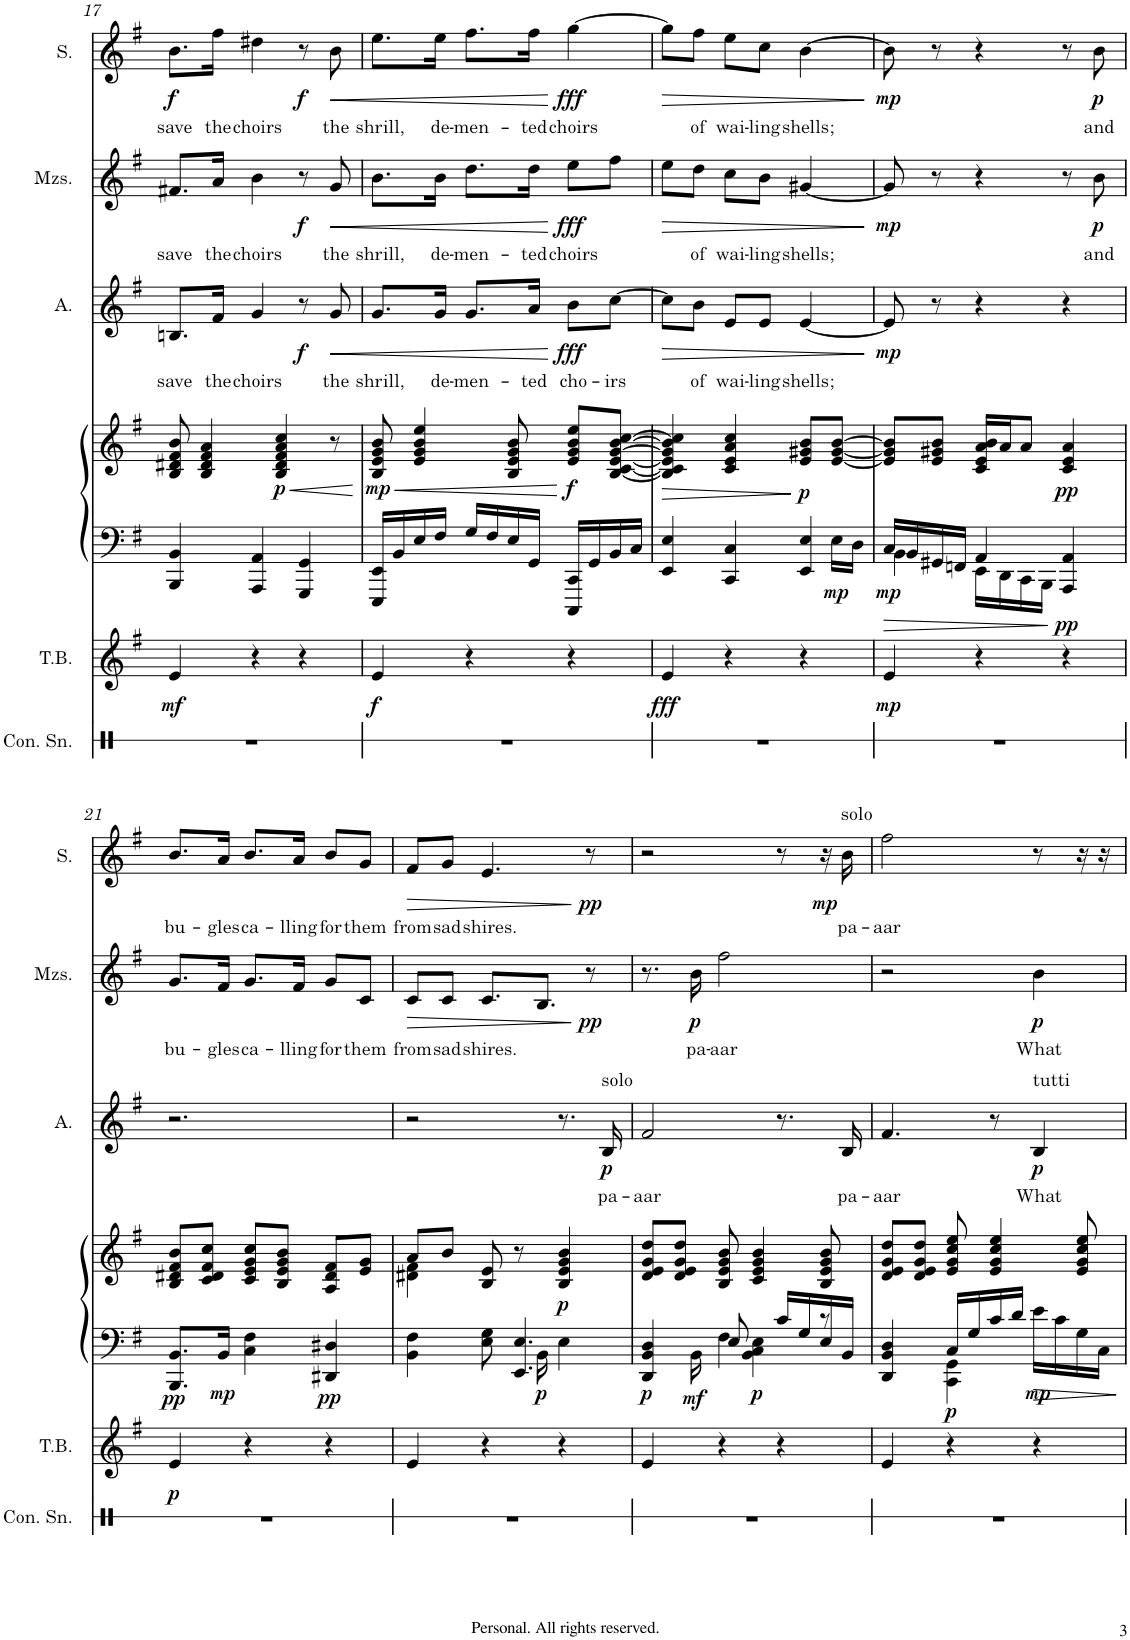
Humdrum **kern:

**kern	**kern	**dynam	**kern	**kern	**dynam	**kern	**text	**dynam	**kern	**text	**dynam	**kern	**text	**dynam
*part6	*part5	*part5	*part4	*part4	*part4	*part3	*part3	*part3	*part2	*part2	*part2	*part1	*part1	*part1
*staff7	*staff6	*staff6	*staff5	*staff4	*staff4/5	*staff3	*staff3	*staff3	*staff2	*staff2	*staff2	*staff1	*staff1	*staff1
*I"Concert Snare  Drum (optional)	*I"Tubular Bells  (optional)	*	*I"Piano	*	*	*I"Alto	*	*	*I"Mezzo-soprano	*	*	*I"Soprano	*	*
*I'Con. Sn.	*I'T.B.	*	*I'Pno	*	*	*I'A.	*	*	*I'Mzs.	*	*	*I'S.	*	*
!!LO:PB:g=z
*clefX	*clefG2	*	*clefF4	*clefG2	*	*clefG2	*	*	*clefG2	*	*	*clefG2	*	*
*k[]	*k[f#]	*	*k[f#]	*k[f#]	*	*k[f#]	*	*	*k[f#]	*	*	*k[f#]	*	*
*M3/4	*M3/4	*	*M3/4	*M3/4	*	*M3/4	*	*	*M3/4	*	*	*M3/4	*	*
=17	=17	=17	=17	=17	=17	=17	=17	=17	=17	=17	=17	=17	=17	=17
!	!	!LO:DY:b	!	!	!	!	!LO:LY:b	!	!	!LO:LY:b	!	!	!LO:LY:b	!LO:DY:b
2.r	4e/	mf	4BBB/ 4BB/	8B/ 8d#X/ 8f#/ 8b/	.	8.Bn/L	save	.	8.f#X/L	save	.	8.b\L	save	f
.	.	.	.	4B/ 4d#/ 4f#/ 4a/	.	.	.	.	.	.	.	.	.	.
!	!	!	!	!	!	!	!LO:LY:b	!	!	!LO:LY:b	!	!	!LO:LY:b	!
.	.	.	.	.	.	16f#/Jk	the	.	16a/Jk	the	.	16ff#\Jk	the	.
!	!	!	!	!	!	!	!LO:LY:b	!	!	!LO:LY:b	!	!	!LO:LY:b	!
.	4r	.	4AAA/ 4AA/	.	.	4g/	choirs	.	4b\	choirs	.	4dd#X\	choirs	.
!	!	!	!	!	!LO:HP:b	!	!	!	!	!	!	!	!	!
!	!	!	!	!	!LO:DY:n=1:b	!	!	!	!	!	!	!	!	!
.	.	.	.	4B/ 4d#/ 4f#/ 4a/ 4cc/	< p	.	.	.	.	.	.	.	.	.
!	!	!	!	!	!	!	!	!LO:DY:b	!	!	!LO:DY:b	!	!	!LO:DY:b
.	4r	.	4GGG/ 4GG/	.	.	8r	.	f	8r	.	f	8r	.	f
!	!	!	!	!	!	!	!LO:LY:b	!LO:HP:b	!	!LO:LY:b	!LO:HP:b	!	!LO:LY:b	!LO:HP:b
.	.	.	.	8r	.	8g/	the	<	8g/	the	<	8b\	the	<
.	.	.	.	.	[	.	.	.	.	.	.	.	.	.
=18	=18	=18	=18	=18	=18	=18	=18	=18	=18	=18	=18	=18	=18	=18
!	!	!LO:DY:b	!	!	!LO:HP:b	!	!LO:LY:b	!	!	!LO:LY:b	!	!	!LO:LY:b	!
!	!	!	!	!	!LO:DY:n=1:b	!	!	!	!	!	!	!	!	!
2.r	4e/	f	16EEE/ 16EE/LL	8B/ 8e/ 8g/ 8b/	< mp	8.g/L	shrill,	.	8.b\L	shrill,	.	8.ee\L	shrill,	.
.	.	.	16BB/	.	.	.	.	.	.	.	.	.	.	.
.	.	.	16E/	4e/ 4g/ 4b/ 4ee/	.	.	.	.	.	.	.	.	.	.
!	!	!	!	!	!	!	!LO:LY:b	!	!	!LO:LY:b	!	!	!LO:LY:b	!
.	.	.	16F#/JJ	.	.	16g/Jk	de-	.	16b\Jk	de-	.	16ee\Jk	de-	.
!	!	!	!	!	!	!	!LO:LY:b	!	!	!LO:LY:b	!	!	!LO:LY:b	!
.	4r	.	16G/LL	.	.	8.g/L	-men-	.	8.dd\L	-men-	.	8.ff#\L	-men-	.
.	.	.	16F#/	.	.	.	.	.	.	.	.	.	.	.
.	.	.	16E/	8B/ 8e/ 8g/ 8b/	.	.	.	.	.	.	.	.	.	.
!	!	!	!	!	!	!	!LO:LY:b	!	!	!LO:LY:b	!	!	!LO:LY:b	!
.	.	.	16GG/JJ	.	.	16a/Jk	-ted	.	16dd\Jk	-ted	.	16ff#\Jk	-ted	.
!	!	!	!	!	!LO:DY:n=2:b	!	!LO:LY:b	!LO:DY:n=1:b	!	!LO:LY:b	!LO:DY:n=1:b	!	!LO:LY:b	!LO:DY:n=1:b
.	4r	.	16CCC/ 16CC/LL	8e/ 8g/ 8b/ 8ee/L	[ f	8b\L	cho-	[ fff	8ee\L	choirs	[ fff	[4gg\	choirs	[ fff
.	.	.	16GG/	.	.	.	.	.	.	.	.	.	.	.
!	!	!	!	!	!	!	!LO:LY:b	!	!	!	!	!	!	!
.	.	.	16BB/	[8B/ [8c/ [8e/ [8g/ [8b/ [8cc/J	.	[8cc\J	-irs	.	8ff#\J	.	.	.	.	.
.	.	.	16C/JJ	.	.	.	.	.	.	.	.	.	.	.
=19	=19	=19	=19	=19	=19	=19	=19	=19	=19	=19	=19	=19	=19	=19
*	*	*	*^	*	*	*	*	*	*	*	*	*	*	*
!	!	!LO:DY:b	!	!	!	!LO:HP:b	!	!	!LO:HP:b	!	!	!LO:HP:b	!	!	!LO:HP:b
2.r	4e/	fff	4EE/ 4E/	8ryy	4B/] 4c/] 4e/] 4g/] 4b/] 4cc/]	>	8cc\L]	.	>	8ee\L	.	>	8gg\L]	.	>
!	!	!	!	!	!	!	!	!LO:LY:b	!	!	!LO:LY:b	!	!	!LO:LY:b	!
*	*	*	*v	*v	*	*	*	*	*	*	*	*	*	*	*
.	.	.	.	.	.	8b\J	of	.	8dd\J	of	.	8ff#\J	of	.
!	!	!	!	!	!	!	!LO:LY:b	!	!	!LO:LY:b	!	!	!LO:LY:b	!
.	4r	.	4CC/ 4C/	4c/ 4e/ 4a/ 4cc/	.	8e/L	wai-	.	8cc\L	wai-	.	8ee\L	wai-	.
!	!	!	!	!	!	!	!LO:LY:b	!	!	!LO:LY:b	!	!	!LO:LY:b	!
.	.	.	.	.	.	8e/J	-ling	.	8b\J	-ling	.	8cc\J	-ling	.
!	!	!	!	!	!LO:DY:n=1:b	!	!LO:LY:b	!	!	!LO:LY:b	!	!	!LO:LY:b	!
.	4r	.	4EE/ 4E/	8e/ 8g#X/ 8b/L	] p	[4e/	shells;	.	[4g#X/	shells;	.	[4b\	shells;	.
*	*	*	*^	*	*	*	*	*	*	*	*	*	*	*
!	!	!	!	!	!	!LO:DY:n=2:b=2	!	!	!	!	!	!	!	!	!
.	.	.	.	16E\LL	[8e/ [8g#/ [8b/J	mp	.	.	.	.	.	.	.	.	.
.	.	.	.	16D\JJ	.	.	.	.	.	.	.	.	.	.	.
*	*	*	*v	*v	*	*	*	*	*	*	*	*	*	*	*
.	.	.	.	.	.	.	.	]	.	.	]	.	.	]
=20	=20	=20	=20	=20	=20	=20	=20	=20	=20	=20	=20	=20	=20	=20
*	*	*	*^	*	*	*	*	*	*	*	*	*	*	*
!	!	!LO:DY:b	!	!	!	!LO:DY:b=2	!	!	!LO:DY:b	!	!	!LO:DY:b	!	!	!LO:DY:b
2.r	4e/	mp	4BB\	16C/LL	8e/] 8g#/] 8b/]L	mp	8e/]	.	mp	8g#/]	.	mp	8b\]	.	mp
.	.	.	.	16BB/	.	.	.	.	.	.	.	.	.	.	.
.	.	.	.	16GG#X/	8e/ 8g#X/ 8b/J	.	8r	.	.	8r	.	.	8r	.	.
.	.	.	.	16FFn/JJ	.	.	.	.	.	.	.	.	.	.	.
.	4r	.	4AA/	16EE\LL	16c/ 16e/ 16a/ 16b/LL	.	4r	.	.	4r	.	.	4r	.	.
.	.	.	.	16DD\	16a/J	.	.	.	.	.	.	.	.	.	.
.	.	.	.	16CC\	8a/J	.	.	.	.	.	.	.	.	.	.
.	.	.	.	16BBB\JJ	.	.	.	.	.	.	.	.	.	.	.
!	!	!	!	!	!	!LO:DY:b=2	!	!	!	!	!	!	!	!	!
!	!	!	!	!	!	!LO:DY:n=1:b	!	!	!	!	!	!	!	!	!
.	4r	.	4AAA/ 4AA/	4ryy	4c/ 4e/ 4a/	pp pp	4r	.	.	8r	.	.	8r	.	.
!	!	!	!	!	!	!	!	!	!	!	!LO:LY:b	!LO:DY:b	!	!LO:LY:b	!LO:DY:b
.	.	.	.	.	.	.	.	.	.	8b\	and	p	8b\	and	p
*	*	*	*v	*v	*	*	*	*	*	*	*	*	*	*	*
!!LO:LB:g=z
=21	=21	=21	=21	=21	=21	=21	=21	=21	=21	=21	=21	=21	=21	=21
!	!	!LO:DY:b	!	!	!LO:DY:b=2	!	!	!	!	!LO:LY:b	!	!	!LO:LY:b	!
2.r	4e/	p	8.BBB/ 8.BB/L	8B/ 8d#X/ 8f#/ 8b/L	pp	2.r	.	.	8.g/L	bu-	.	8.b/L	bu-	.
.	.	.	.	8c/ 8d#/ 8f#/ 8cc/J	.	.	.	.	.	.	.	.	.	.
!	!	!	!	!	!LO:DY:b=2	!	!	!	!	!LO:LY:b	!	!	!LO:LY:b	!
.	.	.	16BB/Jk	.	mp	.	.	.	16f#/Jk	-gles	.	16a/Jk	-gles	.
!	!	!	!	!	!	!	!	!	!	!LO:LY:b	!	!	!LO:LY:b	!
.	4r	.	4C\ 4F#\	8c/ 8e/ 8g/ 8cc/L	.	.	.	.	8.g/L	ca-	.	8.b/L	ca-	.
.	.	.	.	8B/ 8e/ 8g/ 8b/J	.	.	.	.	.	.	.	.	.	.
!	!	!	!	!	!	!	!	!	!	!LO:LY:b	!	!	!LO:LY:b	!
.	.	.	.	.	.	.	.	.	16f#/Jk	-lling	.	16a/Jk	-lling	.
!	!	!	!	!	!LO:DY:b=2	!	!	!	!	!LO:LY:b	!	!	!LO:LY:b	!
.	4r	.	4DD#X/ 4D#X/	8A/ 8d#/ 8f#/L	pp	.	.	.	8g/L	for	.	8b/L	for	.
!	!	!	!	!	!	!	!	!	!	!LO:LY:b	!	!	!LO:LY:b	!
.	.	.	.	8e/ 8g/J	.	.	.	.	8c/J	them	.	8g/J	them	.
=22	=22	=22	=22	=22	=22	=22	=22	=22	=22	=22	=22	=22	=22	=22
*	*	*	*^	*^	*	*	*	*	*	*	*	*	*	*
!	!	!	!	!	!	!	!	!	!	!	!	!LO:LY:b	!LO:HP:b	!	!LO:LY:b	!LO:HP:b
2.r	4e/	.	4BB\ 4F#\	4..ryy	8a/L	4d#X\ 4f#\	.	2r	.	.	8c/L	from	>	8f#/L	from	>
!	!	!	!	!	!	!	!	!	!	!	!	!LO:LY:b	!	!	!LO:LY:b	!
.	.	.	.	.	8b/J	.	.	.	.	.	8c/J	sad	.	8g/J	sad	.
!	!	!	!	!	!	!	!	!	!	!	!	!LO:LY:b	!	!	!LO:LY:b	!
.	4r	.	8E\ 8G\	.	8B/ 8e/	2ryy	.	.	.	.	8.c/L	shires.	.	4.e/	shires.	.
.	.	.	4.EE/ 4.E/	.	8r	.	.	.	.	.	.	.	.	.	.	.
!	!	!	!	!	!	!	!LO:DY:b=2	!	!	!	!	!	!	!	!	!
.	.	.	.	16BB\	.	.	p	.	.	.	8.B/J	.	.	.	.	.
!	!	!	!	!	!	!	!LO:DY:b	!	!	!	!	!	!	!	!	!
.	4r	.	.	4E\	4B/ 4e/ 4g/ 4b/	.	p	8.r	.	.	.	.	.	.	.	.
!	!	!	!	!	!	!	!	!	!	!	!	!	!LO:DY:n=1:b	!	!	!LO:DY:n=1:b
.	.	.	.	.	.	.	.	.	.	.	8r	.	] pp	8r	.	] pp
!	!	!	!	!	!	!	!	!LO:TX:a:t=solo	!	!	!	!	!	!	!	!
!	!	!	!	!	!	!	!	!	!LO:LY:b	!LO:DY:b	!	!	!	!	!	!
.	.	.	.	.	.	.	.	16B/	pa-	p	.	.	.	.	.	.
*	*	*	*	*	*v	*v	*	*	*	*	*	*	*	*	*	*
=23	=23	=23	=23	=23	=23	=23	=23	=23	=23	=23	=23	=23	=23	=23	=23
!	!	!	!	!	!	!LO:DY:b=2	!	!LO:LY:b	!	!	!	!	!	!	!
2.r	4e/	.	4DD/ 4BB/ 4D/	8.ryy	8d/ 8e/ 8g/ 8dd/L	p	2f#/	-aar	.	8.r	.	.	2r	.	.
.	.	.	.	.	8d/ 8e/ 8g/ 8dd/J	.	.	.	.	.	.	.	.	.	.
!	!	!	!	!	!	!LO:DY:b=2	!	!	!	!	!LO:LY:b	!LO:DY:b	!	!	!
.	.	.	.	16BB\	.	mf	.	.	.	16b\	pa-	p	.	.	.
!	!	!	!	!	!	!	!	!	!	!	!LO:LY:b	!	!	!	!
.	4r	.	8E/	4F#\	8B/ 8e/ 8g/ 8b/	.	.	.	.	2ff#\	-aar	.	.	.	.
!	!	!	!	!	!	!LO:DY:b=2	!	!	!	!	!	!	!	!	!
.	.	.	4BB\ 4C\ 4E\	.	4c/ 4e/ 4g/ 4b/	p	.	.	.	.	.	.	.	.	.
.	4r	.	.	16c/LL	.	.	8.r	.	.	.	.	.	8r	.	.
.	.	.	.	16G/	.	.	.	.	.	.	.	.	.	.	.
!	!	!	!	!	!	!	!	!	!	!	!	!	!	!	!LO:DY:b
.	.	.	8r	16E/	8B/ 8e/ 8g/ 8b/	.	.	.	.	.	.	.	16r	.	mp
!	!	!	!	!	!	!	!	!	!	!	!	!	!LO:TX:a:t=solo	!	!
!	!	!	!	!	!	!	!	!LO:LY:b	!	!	!	!	!	!LO:LY:b	!
.	.	.	.	16BB/JJ	.	.	16B/	pa-	.	.	.	.	16b\	pa-	.
=24	=24	=24	=24	=24	=24	=24	=24	=24	=24	=24	=24	=24	=24	=24	=24
!	!	!	!	!	!	!	!	!LO:LY:b	!	!	!	!	!	!LO:LY:b	!
2.r	4e/	.	4DD/ 4BB/ 4D/	4ryy	8d/ 8e/ 8g/ 8dd/L	.	4.f#/	-aar	.	2r	.	.	2ff#\	-aar	.
.	.	.	.	.	8d/ 8e/ 8g/ 8dd/J	.	.	.	.	.	.	.	.	.	.
!	!	!	!	!	!	!LO:DY:b=2	!	!	!	!	!	!	!	!	!
.	4r	.	4CC\ 4GG\	16C/LL	8e/ 8g/ 8cc/ 8ee/	p	.	.	.	.	.	.	.	.	.
.	.	.	.	16G/	.	.	.	.	.	.	.	.	.	.	.
.	.	.	.	16c/	4e/ 4g/ 4cc/ 4ee/	.	8r	.	.	.	.	.	.	.	.
.	.	.	.	16d/JJ	.	.	.	.	.	.	.	.	.	.	.
!	!	!	!	!	!	!	!LO:TX:a:t=tutti	!	!	!	!	!	!	!	!
!	!	!	!	!	!	!LO:DY:b=2	!	!LO:LY:b	!LO:DY:b	!	!LO:LY:b	!LO:DY:b	!	!	!
.	4r	.	16e\LL	4ryy	.	mp	4B/	What	p	4b\	What	p	8r	.	.
.	.	.	16c\	.	.	.	.	.	.	.	.	.	.	.	.
.	.	.	16G\	.	8e/ 8g/ 8cc/ 8ee/	.	.	.	.	.	.	.	16r	.	.
.	.	.	16C\JJ	.	.	.	.	.	.	.	.	.	16r	.	.
*	*	*	*v	*v	*	*	*	*	*	*	*	*	*	*	*
=	=	=	=	=	=	=	=	=	=	=	=	=	=	=
*-	*-	*-	*-	*-	*-	*-	*-	*-	*-	*-	*-	*-	*-	*-
